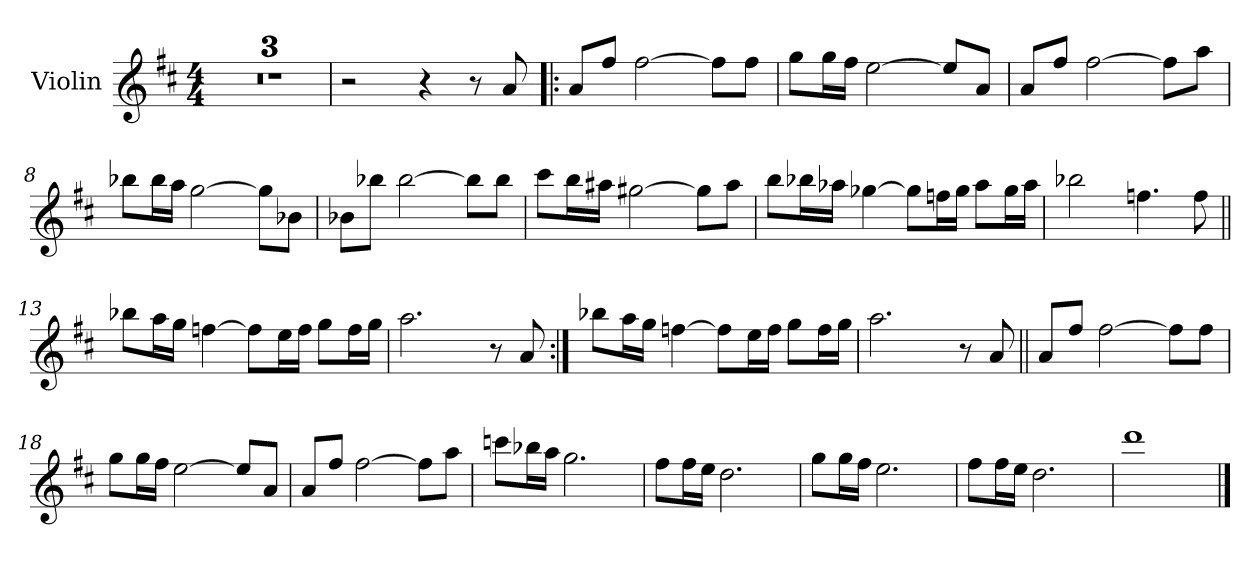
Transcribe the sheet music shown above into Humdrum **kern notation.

**kern
*part1
*staff1
*I"Violin
*I'Vln
*clefG2
*k[f#c#]
*D:
*M4/4
=1
1r
=2
1r
=3
1r
=4
2r
4r
8r
8a/
!!LO:LB:g=z
=5!|:
8a/L
8ff#/J
[2ff#\
8ff#\L]
8ff#\J
=6
8gg\L
16gg\L
16ff#\JJ
[2ee\
8ee/L]
8a/J
=7
8a/L
8ff#/J
[2ff#\
8ff#\L]
8aa\J
=8
8bb-X\L
16bb-\L
16aa\JJ
[2gg\
8gg\L]
8b-X\J
!!LO:LB:g=z
=9
8b-X\L
8bb-X\J
[2bb-\
8bb-\L]
8bb-\J
=10
8ccc#\L
16bb\L
16aa#X\JJ
[2gg#X\
8gg#\L]
8aa#\J
=11
8bb\L
16bb-X\L
16aa-X\JJ
[4gg-X\
8gg-\L]
16ffn\L
16gg-\JJ
8aa-\L
16gg-\L
16aa-\JJ
=12
2bb-X\
4.ffn\
8ff\
!!LO:LB:g=z
=13||
8bb-X\L
16aa\L
16gg\JJ
[4ffn\
8ff\L]
16ee\L
16ff\JJ
8gg\L
16ff\L
16gg\JJ
=14
2.aa\
8r
8a/
=15:|!
8bb-X\L
16aa\L
16gg\JJ
[4ffn\
8ff\L]
16ee\L
16ff\JJ
8gg\L
16ff\L
16gg\JJ
=16
2.aa\
8r
8a/
!!LO:LB:g=z
=17||
8a/L
8ff#/J
[2ff#\
8ff#\L]
8ff#\J
=18
8gg\L
16gg\L
16ff#\JJ
[2ee\
8ee/L]
8a/J
=19
8a/L
8ff#/J
[2ff#\
8ff#\L]
8aa\J
=20
8cccn\L
16bb-X\L
16aa\JJ
2.gg\
!!LO:LB:g=z
=21
8ff#\L
16ff#\L
16ee\JJ
2.dd\
=22
8gg\L
16gg\L
16ff#\JJ
2.ee\
=23
8ff#\L
16ff#\L
16ee\JJ
2.dd\
=24
1ddd
==
*-
